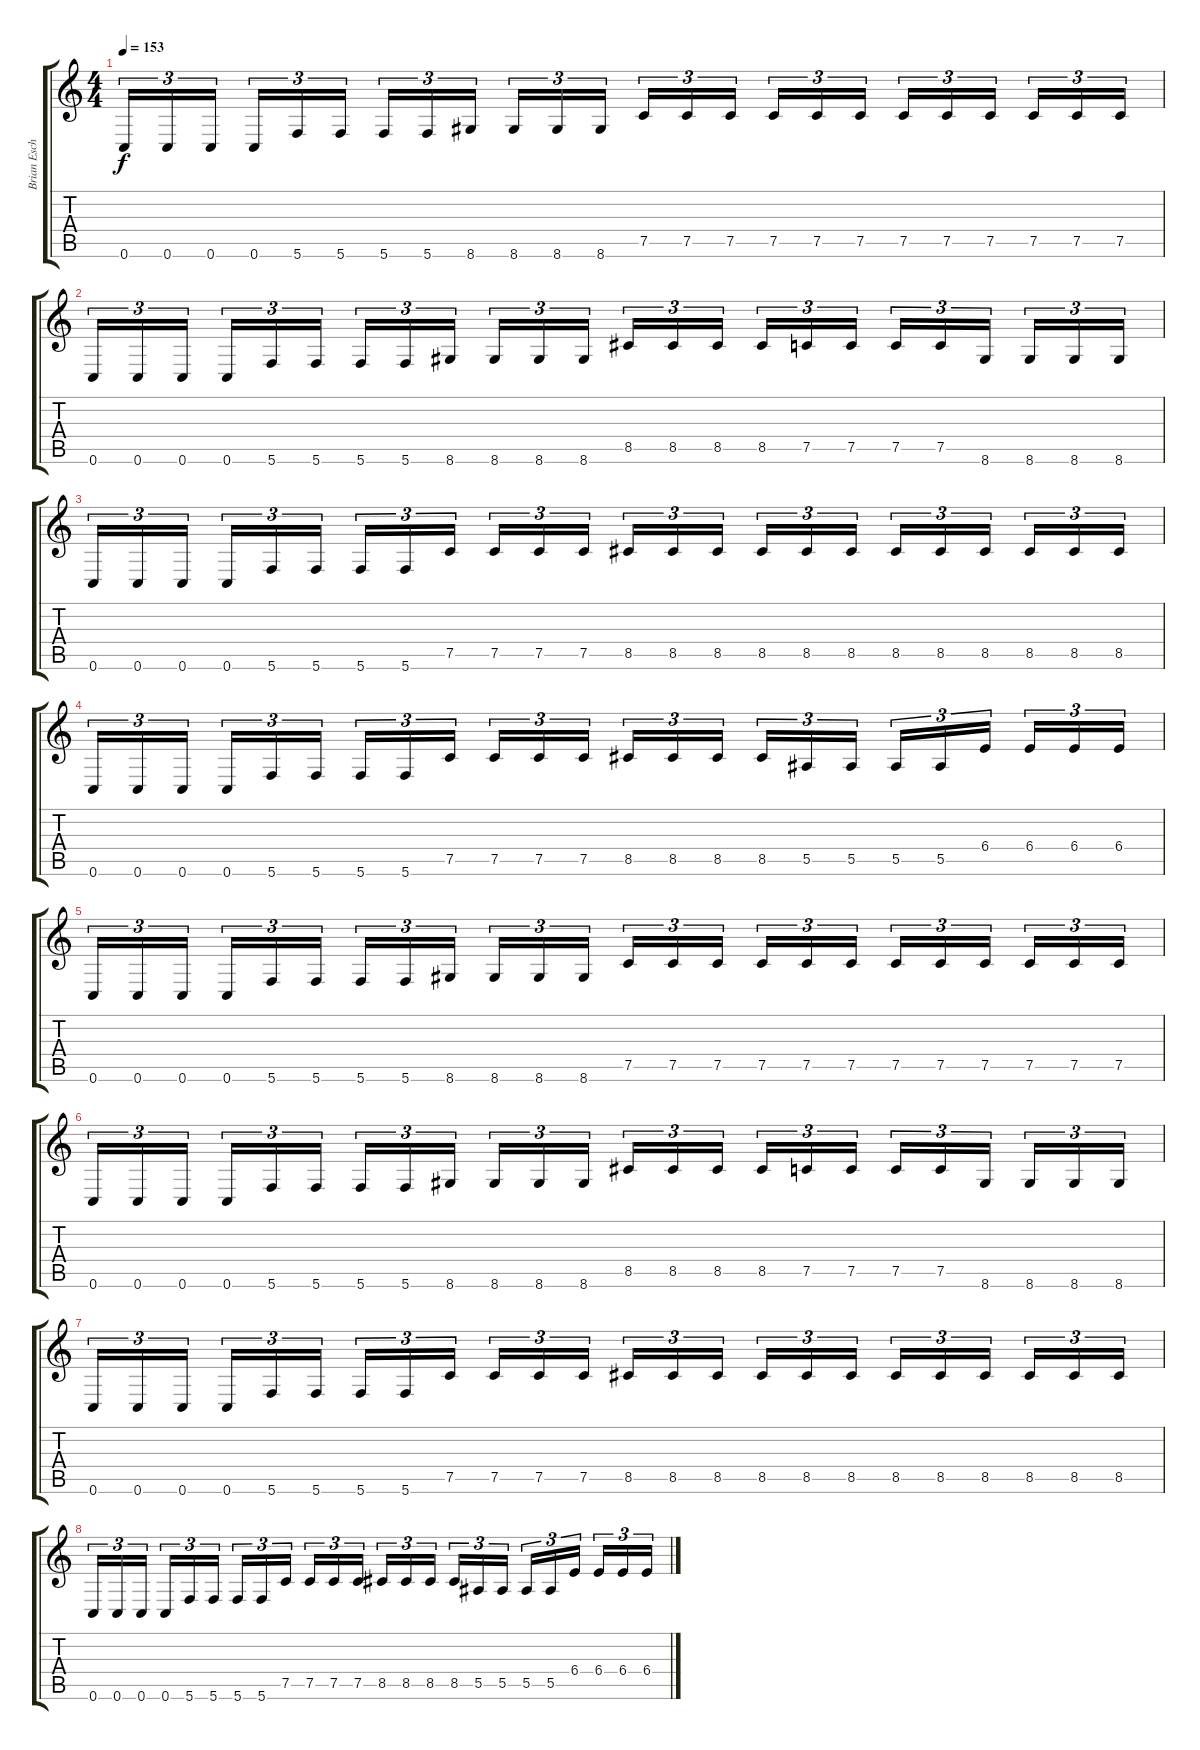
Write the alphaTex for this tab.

\track ("Brian Eschbach (Lead Guitar)" "Brian Esch") {instrument distortionguitar}
\staff {score tabs}
\tuning (C4 G3 Eb3 Bb2 F2 C2) {hide}
\ts (4 4)
\tempo 153
\clef g2
\ks c
0.6.16{tu (3 2) dy f} 0.6.16{tu (3 2)} 0.6.16{tu (3 2)} 0.6.16{tu (3 2)} 5.6.16{tu (3 2)} 5.6.16{tu (3 2)} 5.6.16{tu (3 2)} 5.6.16{tu (3 2)} 8.6.16{tu (3 2)} 8.6.16{tu (3 2)} 8.6.16{tu (3 2)} 8.6.16{tu (3 2)} 7.5.16{tu (3 2)} 7.5.16{tu (3 2)} 7.5.16{tu (3 2)} 7.5.16{tu (3 2)} 7.5.16{tu (3 2)} 7.5.16{tu (3 2)} 7.5.16{tu (3 2)} 7.5.16{tu (3 2)} 7.5.16{tu (3 2)} 7.5.16{tu (3 2)} 7.5.16{tu (3 2)} 7.5.16{tu (3 2)} |
0.6.16{tu (3 2)} 0.6.16{tu (3 2)} 0.6.16{tu (3 2)} 0.6.16{tu (3 2)} 5.6.16{tu (3 2)} 5.6.16{tu (3 2)} 5.6.16{tu (3 2)} 5.6.16{tu (3 2)} 8.6.16{tu (3 2)} 8.6.16{tu (3 2)} 8.6.16{tu (3 2)} 8.6.16{tu (3 2)} 8.5.16{tu (3 2)} 8.5.16{tu (3 2)} 8.5.16{tu (3 2)} 8.5.16{tu (3 2)} 7.5.16{tu (3 2)} 7.5.16{tu (3 2)} 7.5.16{tu (3 2)} 7.5.16{tu (3 2)} 8.6.16{tu (3 2)} 8.6.16{tu (3 2)} 8.6.16{tu (3 2)} 8.6.16{tu (3 2)} |
0.6.16{tu (3 2)} 0.6.16{tu (3 2)} 0.6.16{tu (3 2)} 0.6.16{tu (3 2)} 5.6.16{tu (3 2)} 5.6.16{tu (3 2)} 5.6.16{tu (3 2)} 5.6.16{tu (3 2)} 7.5.16{tu (3 2)} 7.5.16{tu (3 2)} 7.5.16{tu (3 2)} 7.5.16{tu (3 2)} 8.5.16{tu (3 2)} 8.5.16{tu (3 2)} 8.5.16{tu (3 2)} 8.5.16{tu (3 2)} 8.5.16{tu (3 2)} 8.5.16{tu (3 2)} 8.5.16{tu (3 2)} 8.5.16{tu (3 2)} 8.5.16{tu (3 2)} 8.5.16{tu (3 2)} 8.5.16{tu (3 2)} 8.5.16{tu (3 2)} |
0.6.16{tu (3 2)} 0.6.16{tu (3 2)} 0.6.16{tu (3 2)} 0.6.16{tu (3 2)} 5.6.16{tu (3 2)} 5.6.16{tu (3 2)} 5.6.16{tu (3 2)} 5.6.16{tu (3 2)} 7.5.16{tu (3 2)} 7.5.16{tu (3 2)} 7.5.16{tu (3 2)} 7.5.16{tu (3 2)} 8.5.16{tu (3 2)} 8.5.16{tu (3 2)} 8.5.16{tu (3 2)} 8.5.16{tu (3 2)} 5.5.16{tu (3 2)} 5.5.16{tu (3 2)} 5.5.16{tu (3 2)} 5.5.16{tu (3 2)} 6.4.16{tu (3 2)} 6.4.16{tu (3 2)} 6.4.16{tu (3 2)} 6.4.16{tu (3 2)} |
0.6.16{tu (3 2) volume 15} 0.6.16{tu (3 2)} 0.6.16{tu (3 2)} 0.6.16{tu (3 2)} 5.6.16{tu (3 2)} 5.6.16{tu (3 2)} 5.6.16{tu (3 2)} 5.6.16{tu (3 2)} 8.6.16{tu (3 2)} 8.6.16{tu (3 2)} 8.6.16{tu (3 2)} 8.6.16{tu (3 2)} 7.5.16{tu (3 2)} 7.5.16{tu (3 2)} 7.5.16{tu (3 2)} 7.5.16{tu (3 2)} 7.5.16{tu (3 2)} 7.5.16{tu (3 2)} 7.5.16{tu (3 2)} 7.5.16{tu (3 2)} 7.5.16{tu (3 2)} 7.5.16{tu (3 2)} 7.5.16{tu (3 2)} 7.5.16{tu (3 2)} |
0.6.16{tu (3 2) volume 15} 0.6.16{tu (3 2)} 0.6.16{tu (3 2)} 0.6.16{tu (3 2)} 5.6.16{tu (3 2)} 5.6.16{tu (3 2)} 5.6.16{tu (3 2)} 5.6.16{tu (3 2)} 8.6.16{tu (3 2)} 8.6.16{tu (3 2)} 8.6.16{tu (3 2)} 8.6.16{tu (3 2)} 8.5.16{tu (3 2)} 8.5.16{tu (3 2)} 8.5.16{tu (3 2)} 8.5.16{tu (3 2)} 7.5.16{tu (3 2)} 7.5.16{tu (3 2)} 7.5.16{tu (3 2)} 7.5.16{tu (3 2)} 8.6.16{tu (3 2)} 8.6.16{tu (3 2)} 8.6.16{tu (3 2)} 8.6.16{tu (3 2)} |
0.6.16{tu (3 2) volume 14} 0.6.16{tu (3 2)} 0.6.16{tu (3 2)} 0.6.16{tu (3 2)} 5.6.16{tu (3 2)} 5.6.16{tu (3 2)} 5.6.16{tu (3 2)} 5.6.16{tu (3 2)} 7.5.16{tu (3 2)} 7.5.16{tu (3 2)} 7.5.16{tu (3 2)} 7.5.16{tu (3 2)} 8.5.16{tu (3 2)} 8.5.16{tu (3 2)} 8.5.16{tu (3 2)} 8.5.16{tu (3 2)} 8.5.16{tu (3 2)} 8.5.16{tu (3 2)} 8.5.16{tu (3 2)} 8.5.16{tu (3 2)} 8.5.16{tu (3 2)} 8.5.16{tu (3 2)} 8.5.16{tu (3 2)} 8.5.16{tu (3 2)} |
0.6.16{tu (3 2) volume 13} 0.6.16{tu (3 2)} 0.6.16{tu (3 2)} 0.6.16{tu (3 2)} 5.6.16{tu (3 2)} 5.6.16{tu (3 2)} 5.6.16{tu (3 2)} 5.6.16{tu (3 2)} 7.5.16{tu (3 2)} 7.5.16{tu (3 2)} 7.5.16{tu (3 2)} 7.5.16{tu (3 2)} 8.5.16{tu (3 2)} 8.5.16{tu (3 2)} 8.5.16{tu (3 2)} 8.5.16{tu (3 2)} 5.5.16{tu (3 2)} 5.5.16{tu (3 2)} 5.5.16{tu (3 2)} 5.5.16{tu (3 2)} 6.4.16{tu (3 2)} 6.4.16{tu (3 2)} 6.4.16{tu (3 2)} 6.4.16{tu (3 2)}
